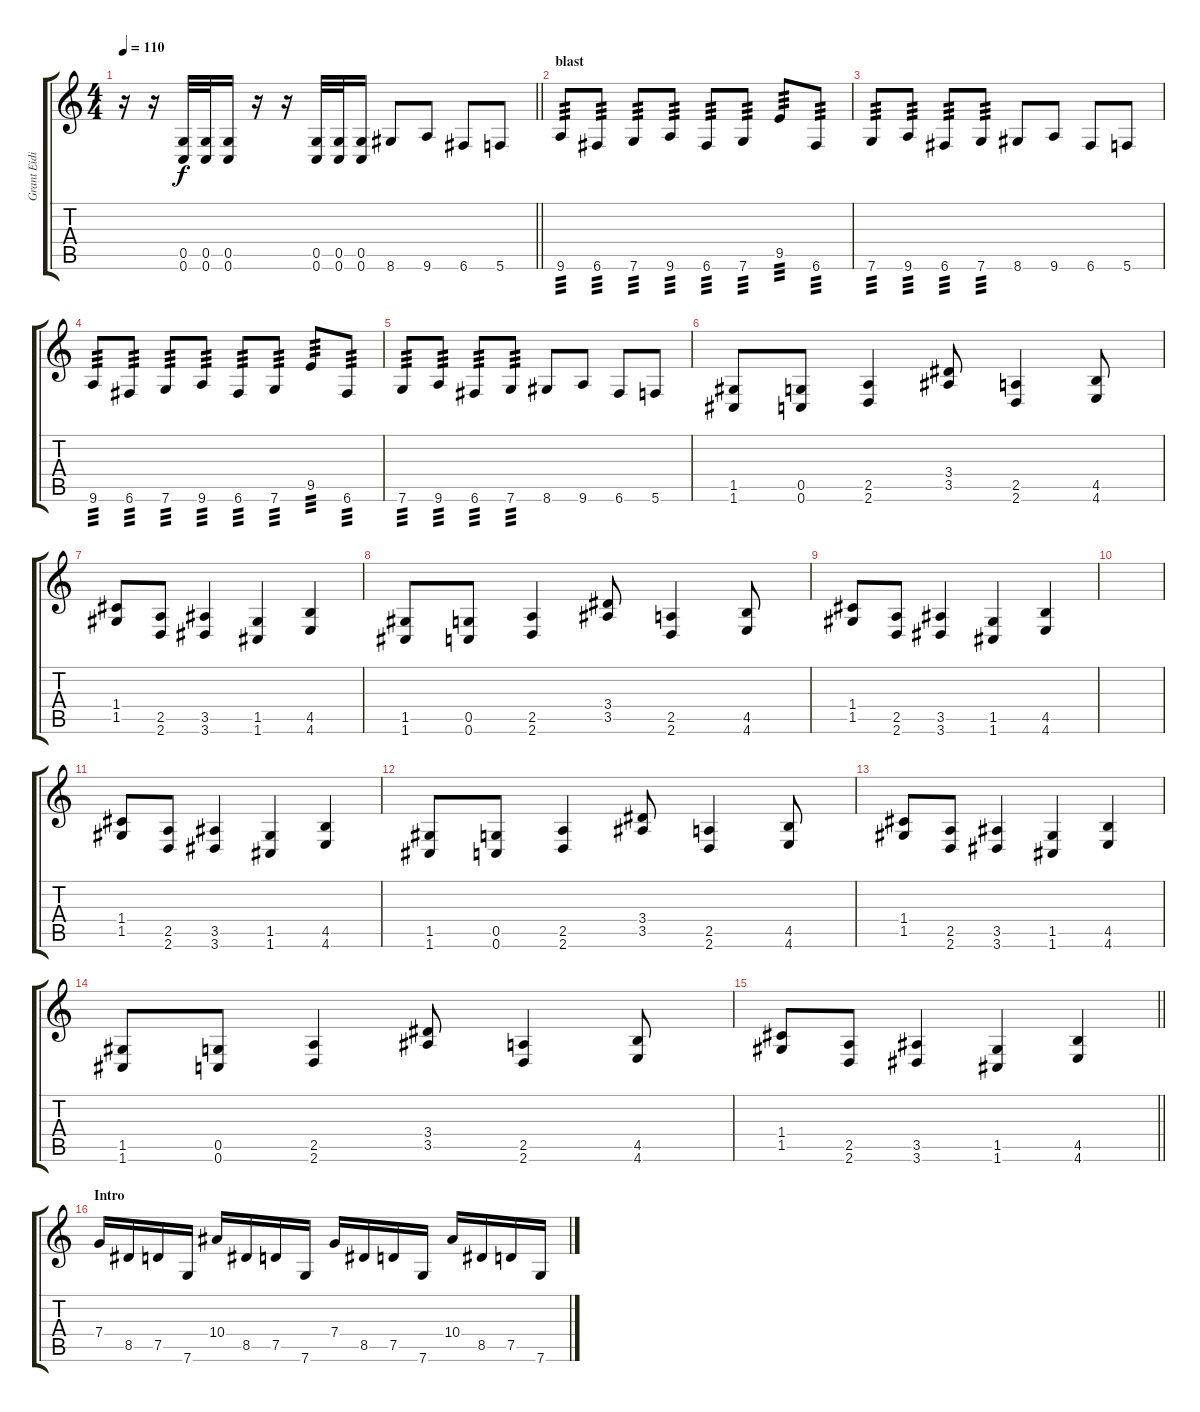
\track ("Grant Eidintas" "Grant Eidi") {instrument overdrivenguitar}
\staff {score tabs}
\tuning (D4 A3 F3 C3 G2 C2) {hide}
\ts (4 4)
\tempo 110
\clef g2
\barLineRight lightlight
\ks c
r.16{dy f} r.16 (0.5 0.6).32 (0.5 0.6).32 (0.5 0.6).16 r.16 r.16 (0.5 0.6).32 (0.5 0.6).32 (0.5 0.6).16 8.6.8 9.6.8 6.6.8 5.6.8 |
\section ("" "blast")
9.6.8{tp 3} 6.6.8{tp 3} 7.6.8{tp 3} 9.6.8{tp 3} 6.6.8{tp 3} 7.6.8{tp 3} 9.5.8{tp 3} 6.6.8{tp 3} |
7.6.8{tp 3} 9.6.8{tp 3} 6.6.8{tp 3} 7.6.8{tp 3} 8.6.8 9.6.8 6.6.8 5.6.8 |
9.6.8{tp 3} 6.6.8{tp 3} 7.6.8{tp 3} 9.6.8{tp 3} 6.6.8{tp 3} 7.6.8{tp 3} 9.5.8{tp 3} 6.6.8{tp 3} |
7.6.8{tp 3} 9.6.8{tp 3} 6.6.8{tp 3} 7.6.8{tp 3} 8.6.8 9.6.8 6.6.8 5.6.8 |
(1.5 1.6).8 (0.5 0.6).8 (2.5 2.6).4 (3.4 3.5).8 (2.5 2.6).4 (4.5 4.6).8 |
(1.4 1.5).8 (2.5 2.6).8 (3.5 3.6).4 (1.5 1.6).4 (4.5 4.6).4 |
(1.5 1.6).8 (0.5 0.6).8 (2.5 2.6).4 (3.4 3.5).8 (2.5 2.6).4 (4.5 4.6).8 |
(1.4 1.5).8 (2.5 2.6).8 (3.5 3.6).4 (1.5 1.6).4 (4.5 4.6).4 |
|
(1.4 1.5).8 (2.5 2.6).8 (3.5 3.6).4 (1.5 1.6).4 (4.5 4.6).4 |
(1.5 1.6).8 (0.5 0.6).8 (2.5 2.6).4 (3.4 3.5).8 (2.5 2.6).4 (4.5 4.6).8 |
(1.4 1.5).8 (2.5 2.6).8 (3.5 3.6).4 (1.5 1.6).4 (4.5 4.6).4 |
(1.5 1.6).8 (0.5 0.6).8 (2.5 2.6).4 (3.4 3.5).8 (2.5 2.6).4 (4.5 4.6).8 |
\barLineRight lightlight
(1.4 1.5).8 (2.5 2.6).8 (3.5 3.6).4 (1.5 1.6).4 (4.5 4.6).4 |
\section ("" "Intro")
7.4.16 8.5.16 7.5.16 7.6.16 10.4.16 8.5.16 7.5.16 7.6.16 7.4.16 8.5.16 7.5.16 7.6.16 10.4.16 8.5.16 7.5.16 7.6.16
